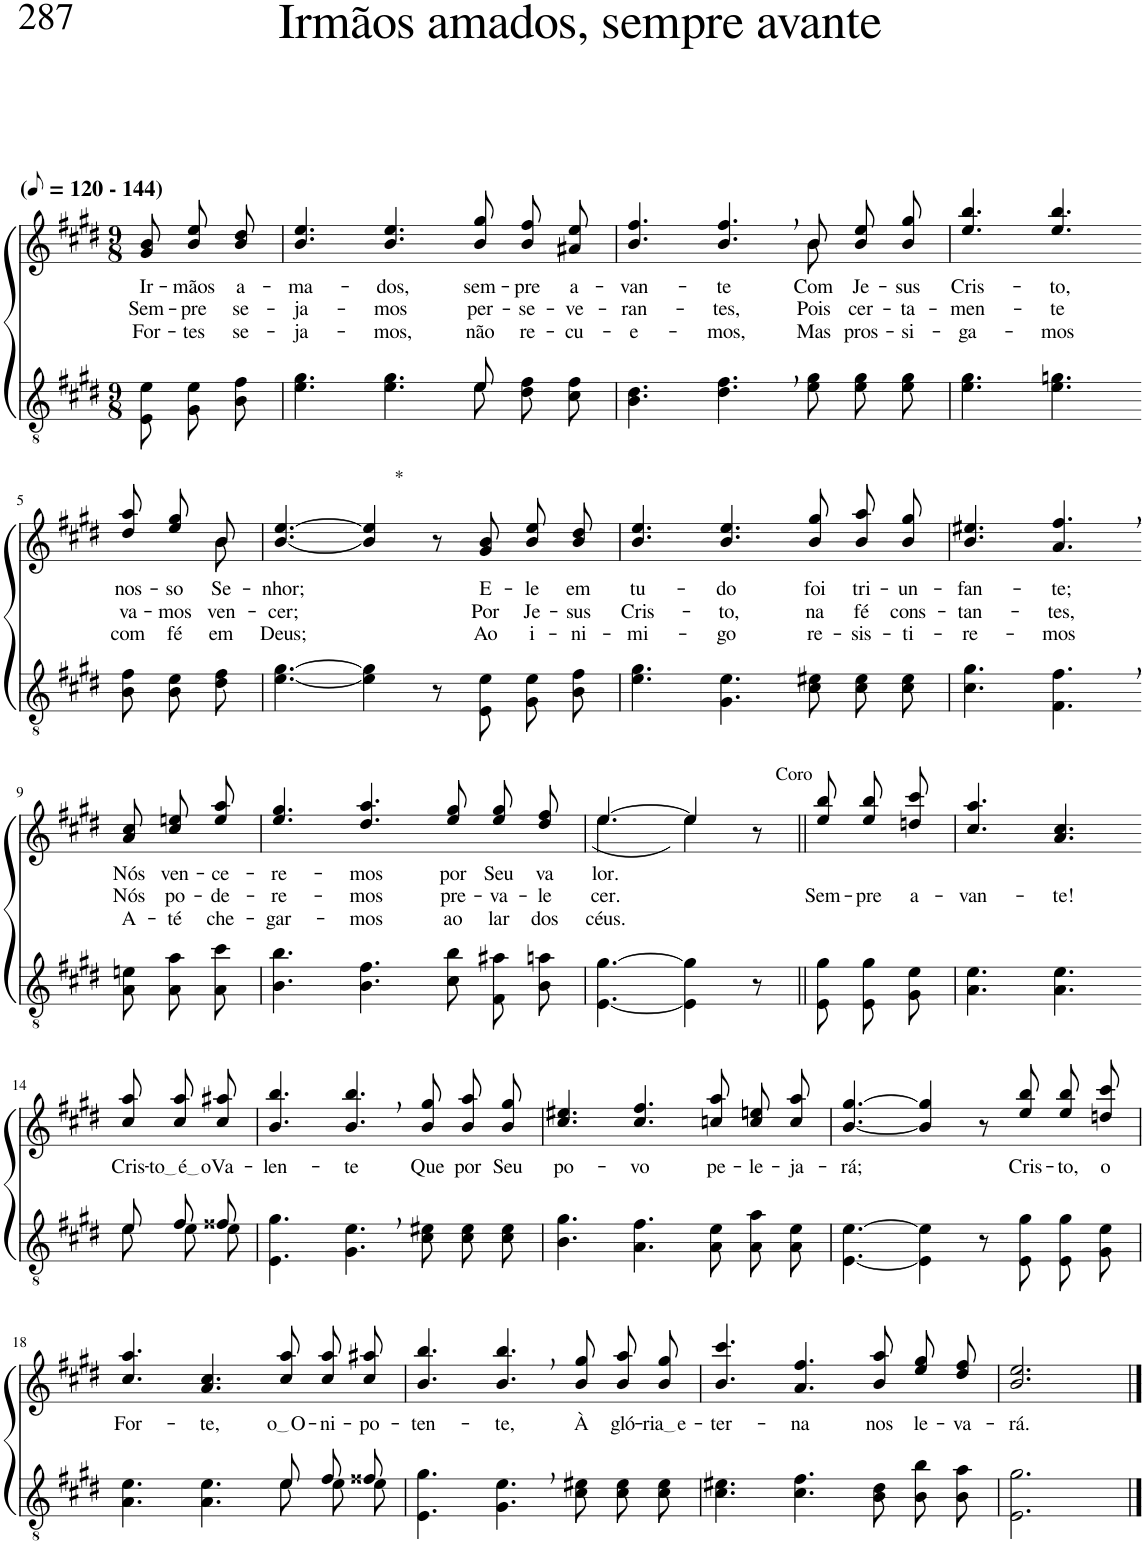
**kern	**kern	**text	**text	**text
*part2	*part1	*part1	*part1	*part1
*staff2	*staff1	*staff1	*staff1	*staff1
*I"Parte III e IV	*I"Parte I e II	*	*	*
*clefGv2	*clefG2	*	*	*
*Trd5c9	*Trd5c9	*	*	*
*k[f#c#g#d#]	*k[f#c#g#d#]	*	*	*
*M9/8	*M9/8	*	*	*
*MM60	*MM60	*	*	*
=1	=1	=1	=1	=1
!	!LO:TX:a:B:t=(	!	!	!
!	!LO:TX:a:B:t=- 144)	!	!	!
!	!	!LO:LY:b	!LO:LY:b	!LO:LY:b
8E\ 8e\L	8g#\ 8b\L	Ir-	Sem-	For-
!	!	!LO:LY:b	!LO:LY:b	!LO:LY:b
8G#\ 8e\	8b\ 8ee\	-mãos	-pre	-tes
!	!	!LO:LY:b	!LO:LY:b	!LO:LY:b
8B\ 8f#\J	8b\ 8dd#\J	a-	se-	se-
=2	=2	=2	=2	=2
*^	*	*	*	*
!	!	!	!LO:LY:b	!LO:LY:b	!LO:LY:b
4.e\ 4.g#\	2.ryy	4.b/ 4.ee/	-ma-	-ja-	-ja-
!	!	!	!LO:LY:b	!LO:LY:b	!LO:LY:b
4.e\ 4.g#\	.	4.b/ 4.ee/	-dos,	-mos	-mos,
!	!	!	!LO:LY:b	!LO:LY:b	!LO:LY:b
8e\L	8e/	8b\ 8gg#\L	sem-	per-	não
!	!	!	!LO:LY:b	!LO:LY:b	!LO:LY:b
8d#\ 8f#\	4ryy	8b\ 8ff#\	-pre	-se-	re-
!	!	!	!LO:LY:b	!LO:LY:b	!LO:LY:b
8c#\ 8f#\J	.	8a#X\ 8ee\J	a-	-ve-	-cu-
*v	*v	*	*	*	*
=3	=3	=3	=3	=3
!	!	!LO:LY:b	!LO:LY:b	!LO:LY:b
*	*^	*	*	*
4.B\ 4.d#\	4.b/ 4.ff#/	2.ryy	-van-	-ran-	-e-
!	!	!	!LO:LY:b	!LO:LY:b	!LO:LY:b
4.d#\, 4.f#\,	4.b/, 4.ff#/,	.	-te	-tes,	-mos,
!	!	!	!LO:LY:b	!LO:LY:b	!LO:LY:b
8e\ 8g#\L	8b\L	8b\	Com	Pois	Mas
!	!	!	!LO:LY:b	!LO:LY:b	!LO:LY:b
8e\ 8g#\	8b\ 8ee\	4ryy	Je-	cer-	pros-
!	!	!	!LO:LY:b	!LO:LY:b	!LO:LY:b
8e\ 8g#\J	8b\ 8gg#\J	.	-sus	-ta-	-si-
*	*v	*v	*	*	*
=4	=4	=4	=4	=4
!	!	!LO:LY:b	!LO:LY:b	!LO:LY:b
4.e\ 4.g#\	4.ee/ 4.bb/	Cris-	-men-	-ga-
!	!	!LO:LY:b	!LO:LY:b	!LO:LY:b
4.e\ 4.gn\	4.ee/ 4.bb/	-to,	-te	-mos
!!LO:LB:g=z
=5-	=5-	=5-	=5-	=5-
!	!	!LO:LY:b	!LO:LY:b	!LO:LY:b
*	*^	*	*	*
8B\ 8f#\L	8dd#\ 8aa\L	4ryy	nos-	va-	com
!	!	!	!LO:LY:b	!LO:LY:b	!LO:LY:b
8B\ 8e\	8ee\ 8gg#\	.	-so	-mos	fé
!	!	!	!LO:LY:b	!LO:LY:b	!LO:LY:b
8d#\ 8f#\J	8b\J	8b\	Se-	ven-	em
=6	=6	=6	=6	=6	=6
!	!	!	!LO:LY:b	!LO:LY:b	!LO:LY:b
*	*v	*v	*	*	*
[4.e\ [4.g#\	[4.b/ [4.ee/	-nhor;	-cer;	Deus;
!	!LO:TX:a:t=*	!	!	!
4e\] 4g#\]	4b/] 4ee/]	.	.	.
8r	8r	.	.	.
!	!	!LO:LY:b	!LO:LY:b	!LO:LY:b
8E\ 8e\L	8g#\ 8b\L	E-	Por	Ao
!	!	!LO:LY:b	!LO:LY:b	!LO:LY:b
8G#\ 8e\	8b\ 8ee\	-le	Je-	i-
!	!	!LO:LY:b	!LO:LY:b	!LO:LY:b
8B\ 8f#\J	8b\ 8dd#\J	em	-sus	-ni-
=7	=7	=7	=7	=7
!	!	!LO:LY:b	!LO:LY:b	!LO:LY:b
4.e\ 4.g#\	4.b/ 4.ee/	tu-	Cris-	-mi-
!	!	!LO:LY:b	!LO:LY:b	!LO:LY:b
4.G#\ 4.e\	4.b/ 4.ee/	-do	-to,	-go
!	!	!LO:LY:b	!LO:LY:b	!LO:LY:b
8c#\ 8e#X\L	8b\ 8gg#\L	foi	na	re-
!	!	!LO:LY:b	!LO:LY:b	!LO:LY:b
8c#\ 8e#\	8b\ 8aa\	tri-	fé	-sis-
!	!	!LO:LY:b	!LO:LY:b	!LO:LY:b
8c#\ 8e#\J	8b\ 8gg#\J	-un-	cons-	-ti-
=8	=8	=8	=8	=8
!	!	!LO:LY:b	!LO:LY:b	!LO:LY:b
4.c#\ 4.g#\	4.b/ 4.ee#X/	-fan-	-tan-	-re-
!	!	!LO:LY:b	!LO:LY:b	!LO:LY:b
4.F#\, 4.f#\,	4.a/, 4.ff#/,	-te;	-tes,	-mos
!!LO:LB:g=z
=9-	=9-	=9-	=9-	=9-
!	!	!LO:LY:b	!LO:LY:b	!LO:LY:b
8A\ 8en\L	8a\ 8cc#\L	Nós	Nós	A-
!	!	!LO:LY:b	!LO:LY:b	!LO:LY:b
8A\ 8a\	8cc#\ 8een\	ven-	po-	-té
!	!	!LO:LY:b	!LO:LY:b	!LO:LY:b
8A\ 8cc#\J	8ee\ 8aa\J	-ce-	-de-	che-
=10	=10	=10	=10	=10
!	!	!LO:LY:b	!LO:LY:b	!LO:LY:b
4.B\ 4.b\	4.ee/ 4.gg#/	-re-	-re-	-gar-
!	!	!LO:LY:b	!LO:LY:b	!LO:LY:b
4.B\ 4.f#\	4.dd#/ 4.aa/	-mos	-mos	-mos
!	!	!LO:LY:b	!LO:LY:b	!LO:LY:b
8c#\ 8b\L	8ee\ 8gg#\L	por	pre-	ao
!	!	!LO:LY:b	!LO:LY:b	!LO:LY:b
8F#\ 8a#X\	8ee\ 8gg#\	Seu	-va-	lar
!	!	!LO:LY:b	!LO:LY:b	!LO:LY:b
8B\ 8an\J	8dd#\ 8ff#\J	va-	-le-	dos
=11	=11	=11	=11	=11
*	*^	*	*	*
!	!	!	!LO:LY:b	!LO:LY:b	!LO:LY:b
[4.E\ [4.g#\	([4.ee/	4.ee\	-lor.	-cer.	céus.
4E\] 4g#\]	4ee/]	4ee\)	.	.	.
!	!LO:TX:a:t=Coro	!	!	!	!
8r	8r	8ryy	.	.	.
=12||	=12||	=12||	=12||	=12||	=12||
!	!	!	!	!LO:LY:b	!
*	*v	*v	*	*	*
8E/ 8g#/L	8ee\ 8bb\L	.	Sem-	.
!	!	!	!LO:LY:b	!
8E/ 8g#/	8ee\ 8bb\	.	-pre	.
!	!	!	!LO:LY:b	!
8G#/ 8e/J	8ddn\ 8ccc#\J	.	a-	.
=13	=13	=13	=13	=13
!	!	!	!LO:LY:b	!
4.A\ 4.e\	4.cc#/ 4.aa/	.	-van-	.
!	!	!	!LO:LY:b	!
4.A\ 4.e\	4.a/ 4.cc#/	.	-te!	.
!!LO:LB:g=z
=14-	=14-	=14-	=14-	=14-
*^	*	*	*	*
!	!	!	!LO:LY:b	!	!
8e/L	8e\L	8cc#\ 8aa\L	Cris-	.	.
!	!	!	!LO:LY:b	!	!
8f#/	8e\	8cc#\ 8aa\	to é o	.	.
!	!	!	!LO:LY:b	!	!
8f##X/J	8e\J	8cc#\ 8aa#X\J	Va-	.	.
=15	=15	=15	=15	=15	=15
!	!	!	!LO:LY:b	!	!
*v	*v	*	*	*	*
4.E\ 4.g#\	4.b/ 4.bb/	-len-	.	.
!	!	!LO:LY:b	!	!
4.G#\, 4.e\,	4.b/, 4.bb/,	-te	.	.
!	!	!LO:LY:b	!	!
8c#\ 8e#X\L	8b\ 8gg#\L	Que	.	.
!	!	!LO:LY:b	!	!
8c#\ 8e#\	8b\ 8aa\	por	.	.
!	!	!LO:LY:b	!	!
8c#\ 8e#\J	8b\ 8gg#\J	Seu	.	.
=16	=16	=16	=16	=16
!	!	!LO:LY:b	!	!
4.B\ 4.g#\	4.cc#/ 4.ee#X/	po-	.	.
!	!	!LO:LY:b	!	!
4.A\ 4.f#\	4.cc#/ 4.ff#/	-vo	.	.
!	!	!LO:LY:b	!	!
8A\ 8e\L	8ccn\ 8aa\L	pe-	.	.
!	!	!LO:LY:b	!	!
8A\ 8a\	8cc\ 8een\	-le-	.	.
!	!	!LO:LY:b	!	!
8A\ 8e\J	8cc\ 8aa\J	-ja-	.	.
=17	=17	=17	=17	=17
!	!	!LO:LY:b	!	!
[4.E\ [4.e\	[4.b/ [4.gg#/	-rá;	.	.
4E\] 4e\]	4b/] 4gg#/]	.	.	.
8r	8r	.	.	.
!	!	!LO:LY:b	!	!
8E/ 8g#/L	8ee\ 8bb\L	Cris-	.	.
!	!	!LO:LY:b	!	!
8E/ 8g#/	8ee\ 8bb\	-to,	.	.
!	!	!LO:LY:b	!	!
8G#/ 8e/J	8ddn\ 8ccc#\J	o	.	.
!!LO:LB:g=z
=18	=18	=18	=18	=18
*^	*	*	*	*
!	!	!	!LO:LY:b	!	!
2.ryy	4.A\ 4.e\	4.cc#/ 4.aa/	For-	.	.
!	!	!	!LO:LY:b	!	!
.	4.A\ 4.e\	4.a/ 4.cc#/	-te,	.	.
!	!	!	!LO:LY:b	!	!
8e/L	8e\L	8cc#\ 8aa\L	o O	.	.
!	!	!	!LO:LY:b	!	!
8f#/	8e\	8cc#\ 8aa\	-ni-	.	.
!	!	!	!LO:LY:b	!	!
8f##X/J	8e\J	8cc#\ 8aa#X\J	-po-	.	.
=19	=19	=19	=19	=19	=19
!	!	!	!LO:LY:b	!	!
*v	*v	*	*	*	*
4.E\ 4.g#\	4.b/ 4.bb/	-ten-	.	.
!	!	!LO:LY:b	!	!
4.G#\, 4.e\,	4.b/, 4.bb/,	-te,	.	.
!	!	!LO:LY:b	!	!
8c#\ 8e#X\L	8b\ 8gg#\L	À	.	.
!	!	!LO:LY:b	!	!
8c#\ 8e#\	8b\ 8aa\	gló-	.	.
!	!	!LO:LY:b	!	!
8c#\ 8e#\J	8b\ 8gg#\J	ria e	.	.
=20	=20	=20	=20	=20
!	!	!LO:LY:b	!	!
4.c#\ 4.e#X\	4.b/ 4.ccc#/	-ter-	.	.
!	!	!LO:LY:b	!	!
4.c#\ 4.f#\	4.a/ 4.ff#/	-na	.	.
!	!	!LO:LY:b	!	!
8B\ 8d#\L	8b\ 8aa\L	nos	.	.
!	!	!LO:LY:b	!	!
8B\ 8b\	8ee\ 8gg#\	le-	.	.
!	!	!LO:LY:b	!	!
8B\ 8a\J	8dd#\ 8ff#\J	-va-	.	.
=21	=21	=21	=21	=21
!	!	!LO:LY:b	!	!
2.E\ 2.g#\	2.b/ 2.ee/	-rá.	.	.
==	==	==	==	==
*-	*-	*-	*-	*-
